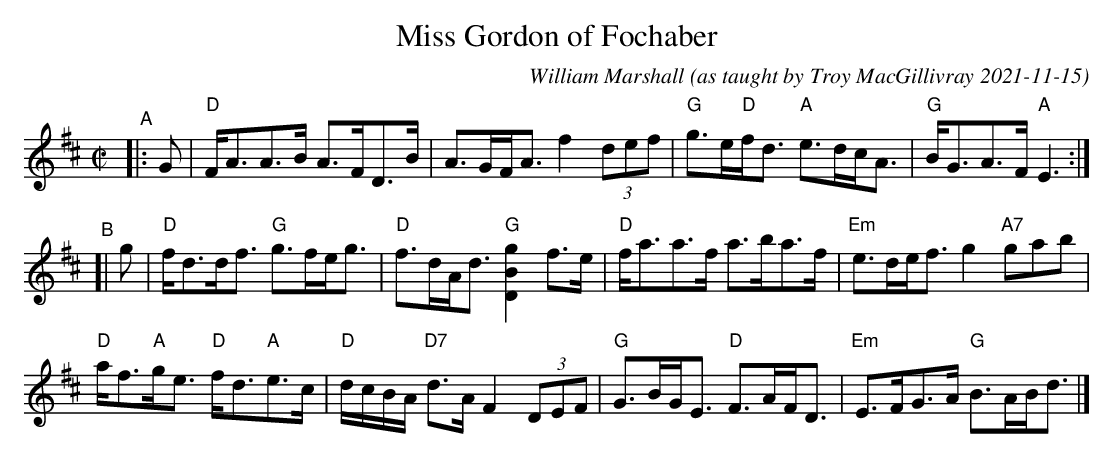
X:1
T: Miss Gordon of Fochaber
C: William Marshall
O: as taught by Troy MacGillivray 2021-11-15
K: D
M: C|
L: 1/8
"^A"|: G |\
"D"F<AA>B A>FD>B | A>GF<A f2 (3def | "G"g>e"D"f<d "A"e>dc<A | "G"B<GA>F "A"E3 :|
"^B"[| g |\
"D"f<dd<f "G"g>fe<g | "D"f>dA<d "G"[g2B2D2] f>e | "D"f<aa>f a>ba>f | "Em"e>de<f g2 "A7"*3gab |
"D"a<f"A"g<e "D"f<d"A"e>c | "D"d/c/B/A/ "D7"d>A F2 (3DEF | "G"G>BG<E "D"F>AF<D | "Em"E>FG>A "G"B>AB<d |]
